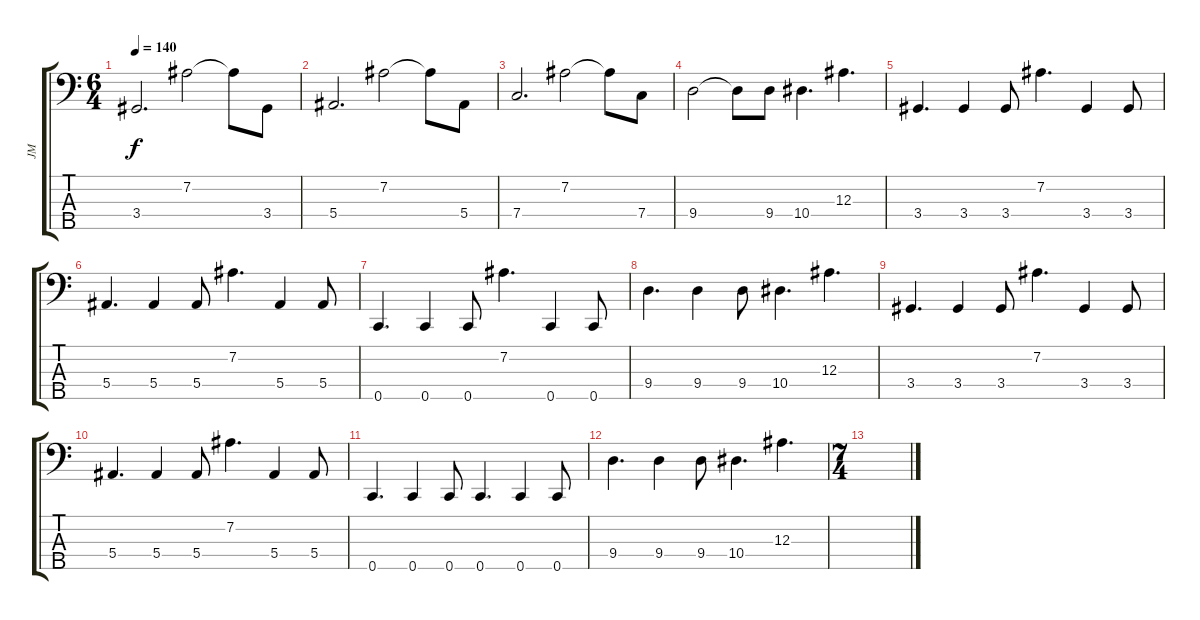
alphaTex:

\track ("JM" "JM") {instrument electricbassfinger}
\staff {score tabs}
\tuning (Ab2 Eb2 Bb1 F1 C1) {hide}
\ts (6 4)
\tempo 140
\clef f4
\ks c
3.4.2{d dy f} 7.2.2 7.2{t}.8 3.4.8 |
5.4.2{d} 7.2.2 7.2{t}.8 5.4.8 |
7.4.2{d} 7.2.2 7.2{t}.8 7.4.8 |
9.4.2 9.4{t}.8 9.4.8 10.4.4{d} 12.3.4{d} |
3.4.4{d} 3.4.4 3.4.8 7.2.4{d} 3.4.4 3.4.8 |
5.4.4{d} 5.4.4 5.4.8 7.2.4{d} 5.4.4 5.4.8 |
0.5.4{d} 0.5.4 0.5.8 7.2.4{d} 0.5.4 0.5.8 |
9.4.4{d} 9.4.4 9.4.8 10.4.4{d} 12.3.4{d} |
3.4.4{d} 3.4.4 3.4.8 7.2.4{d} 3.4.4 3.4.8 |
5.4.4{d} 5.4.4 5.4.8 7.2.4{d} 5.4.4 5.4.8 |
0.5.4{d} 0.5.4 0.5.8 0.5.4{d} 0.5.4 0.5.8 |
9.4.4{d} 9.4.4 9.4.8 10.4.4{d} 12.3.4{d} |
\ts (7 4)
